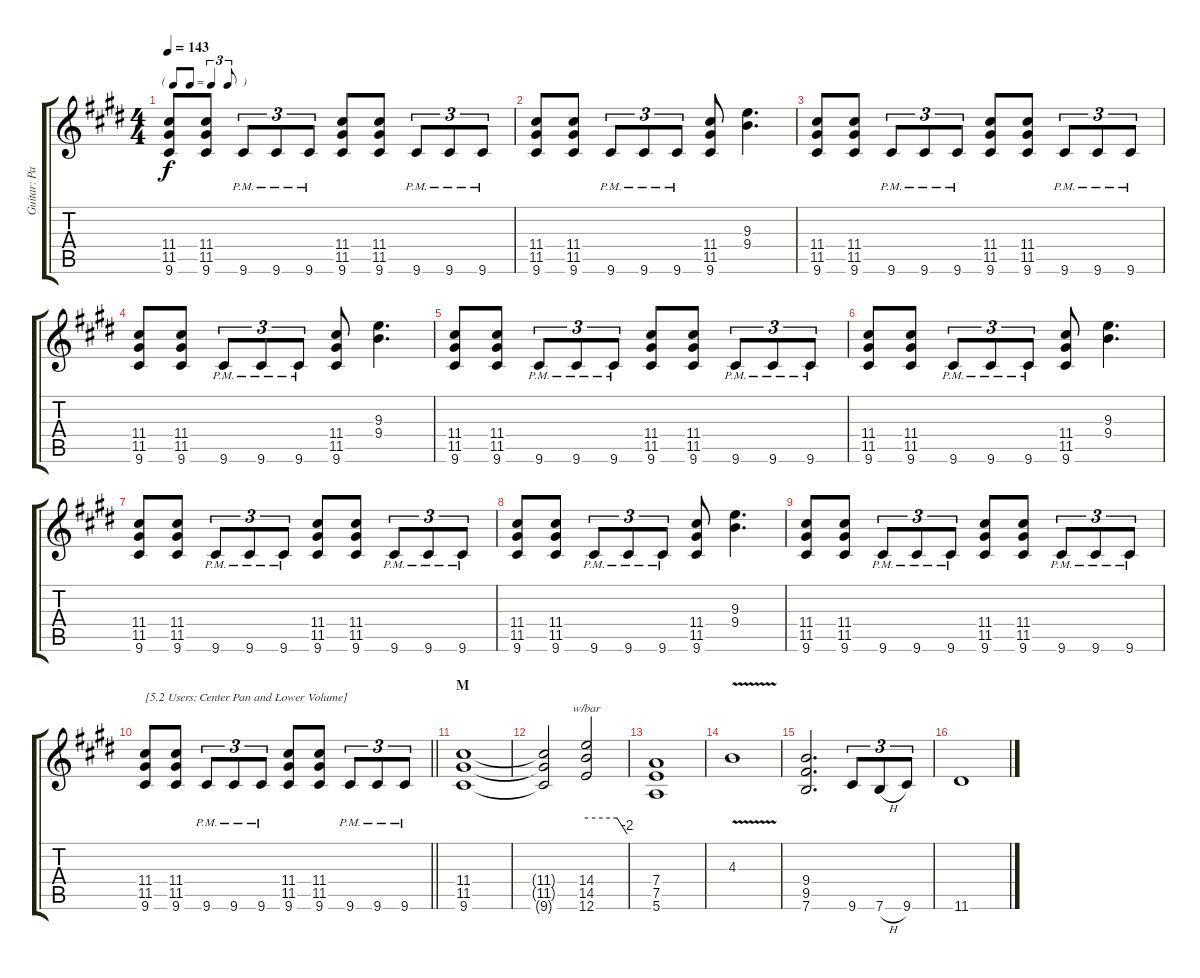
\track ("Guitar: Paul" "Guitar: Pa") {instrument distortionguitar}
\staff {score tabs}
\tuning (E4 B3 G3 D3 A2 E2) {hide}
\ts (4 4)
\tf triplet8th
\tempo 143
\clef g2
\ks e
(11.4 11.5 9.6).8{dy f} (11.4 11.5 9.6).8 9.6{pm}.8{tu (3 2)} 9.6{pm}.8{tu (3 2)} 9.6{pm}.8{tu (3 2)} (11.4 11.5 9.6).8 (11.4 11.5 9.6).8 9.6{pm}.8{tu (3 2)} 9.6{pm}.8{tu (3 2)} 9.6{pm}.8{tu (3 2)} |
(11.4 11.5 9.6).8 (11.4 11.5 9.6).8 9.6{pm}.8{tu (3 2)} 9.6{pm}.8{tu (3 2)} 9.6{pm}.8{tu (3 2)} (11.4 11.5 9.6).8 (9.3 9.4).4{d} |
(11.4 11.5 9.6).8 (11.4 11.5 9.6).8 9.6{pm}.8{tu (3 2)} 9.6{pm}.8{tu (3 2)} 9.6{pm}.8{tu (3 2)} (11.4 11.5 9.6).8 (11.4 11.5 9.6).8 9.6{pm}.8{tu (3 2)} 9.6{pm}.8{tu (3 2)} 9.6{pm}.8{tu (3 2)} |
(11.4 11.5 9.6).8 (11.4 11.5 9.6).8 9.6{pm}.8{tu (3 2)} 9.6{pm}.8{tu (3 2)} 9.6{pm}.8{tu (3 2)} (11.4 11.5 9.6).8 (9.3 9.4).4{d} |
(11.4 11.5 9.6).8 (11.4 11.5 9.6).8 9.6{pm}.8{tu (3 2)} 9.6{pm}.8{tu (3 2)} 9.6{pm}.8{tu (3 2)} (11.4 11.5 9.6).8 (11.4 11.5 9.6).8 9.6{pm}.8{tu (3 2)} 9.6{pm}.8{tu (3 2)} 9.6{pm}.8{tu (3 2)} |
(11.4 11.5 9.6).8 (11.4 11.5 9.6).8 9.6{pm}.8{tu (3 2)} 9.6{pm}.8{tu (3 2)} 9.6{pm}.8{tu (3 2)} (11.4 11.5 9.6).8 (9.3 9.4).4{d} |
(11.4 11.5 9.6).8 (11.4 11.5 9.6).8 9.6{pm}.8{tu (3 2)} 9.6{pm}.8{tu (3 2)} 9.6{pm}.8{tu (3 2)} (11.4 11.5 9.6).8 (11.4 11.5 9.6).8 9.6{pm}.8{tu (3 2)} 9.6{pm}.8{tu (3 2)} 9.6{pm}.8{tu (3 2)} |
(11.4 11.5 9.6).8 (11.4 11.5 9.6).8 9.6{pm}.8{tu (3 2)} 9.6{pm}.8{tu (3 2)} 9.6{pm}.8{tu (3 2)} (11.4 11.5 9.6).8 (9.3 9.4).4{d} |
(11.4 11.5 9.6).8 (11.4 11.5 9.6).8 9.6{pm}.8{tu (3 2)} 9.6{pm}.8{tu (3 2)} 9.6{pm}.8{tu (3 2)} (11.4 11.5 9.6).8 (11.4 11.5 9.6).8 9.6{pm}.8{tu (3 2)} 9.6{pm}.8{tu (3 2)} 9.6{pm}.8{tu (3 2)} |
\barLineRight lightlight
(11.4 11.5 9.6).8{txt "[5.2 Users: Center Pan and Lower Volume]" volume 10 balance 8} (11.4 11.5 9.6).8 9.6{pm}.8{tu (3 2)} 9.6{pm}.8{tu (3 2)} 9.6{pm}.8{tu (3 2)} (11.4 11.5 9.6).8 (11.4 11.5 9.6).8 9.6{pm}.8{tu (3 2)} 9.6{pm}.8{tu (3 2)} 9.6{pm}.8{tu (3 2)} |
\section ("" "M")
(11.4 11.5 9.6).1 |
(11.4{t} 11.5{t} 9.6{t}).2 (14.4 14.5 12.6).2{tbe (custom default 0 0 45 0 60 -8)} |
(7.4 7.5 5.6).1 |
4.3{v}.1 |
(9.4 9.5 7.6).2{d} 9.6.8{tu (3 2)} 7.6{h}.8{tu (3 2)} 9.6.8{tu (3 2)} |
11.6.1
